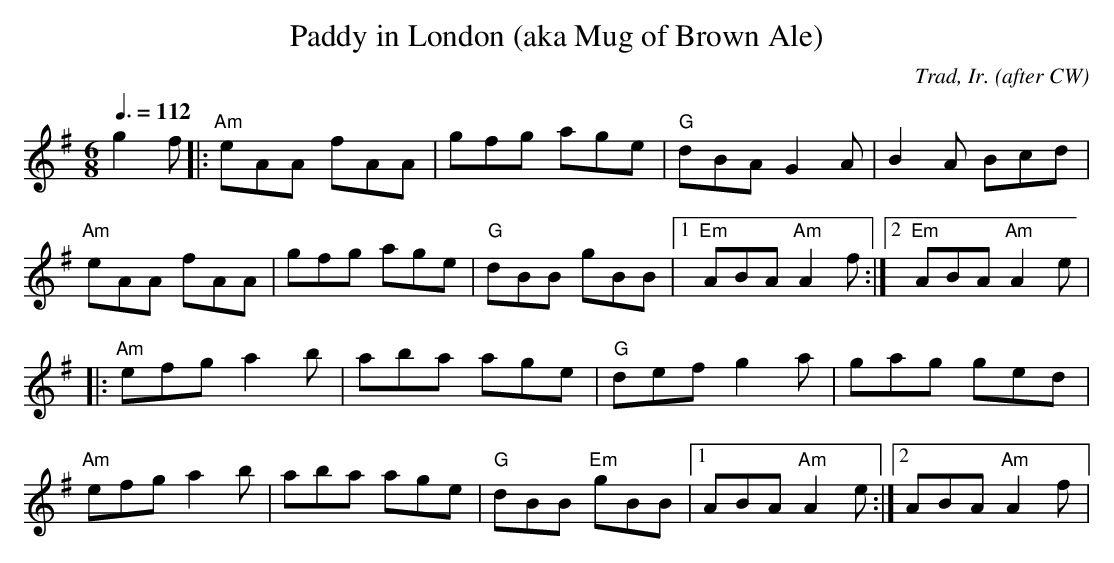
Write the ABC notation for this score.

X:1
T:Paddy in London (aka Mug of Brown Ale)
C:Trad, Ir. (after CW)
M:6/8
L:1/8
Q:3/8=112
K:G
 g2f |: "Am"eAA fAA | gfg age | "G"dBA G2 A | B2 A Bcd |
 "Am"eAA fAA | gfg age | "G"dBB gBB |1 "Em"ABA "Am"A2 f :|2 "Em"ABA "Am"A2 e |
 |: "Am"efg a2b | aba age | "G"def g2a | gag ged |
 "Am"efg a2b | aba age | "G"dBB "Em"gBB |1 ABA "Am"A2 e :|2 ABA "Am"A2 f |
